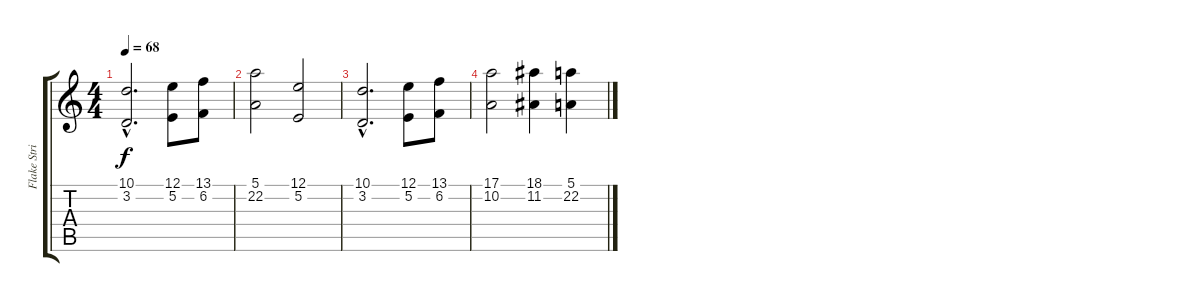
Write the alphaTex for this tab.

\track ("Flake String 3" "Flake Stri") {instrument stringensemble2}
\staff {score tabs}
\tuning (E4 B3 G3 D3 A2 E2) {hide}
\ts (4 4)
\tempo 68
\clef g2
\ks c
(10.1{hac} 3.2{hac}).2{d dy f} (12.1 5.2).8 (13.1 6.2).8 |
(5.1 22.2).2 (12.1 5.2).2 |
(10.1{hac} 3.2{hac}).2{d} (12.1 5.2).8 (13.1 6.2).8 |
(17.1 10.2).2 (18.1 11.2).4 (5.1 22.2).4
